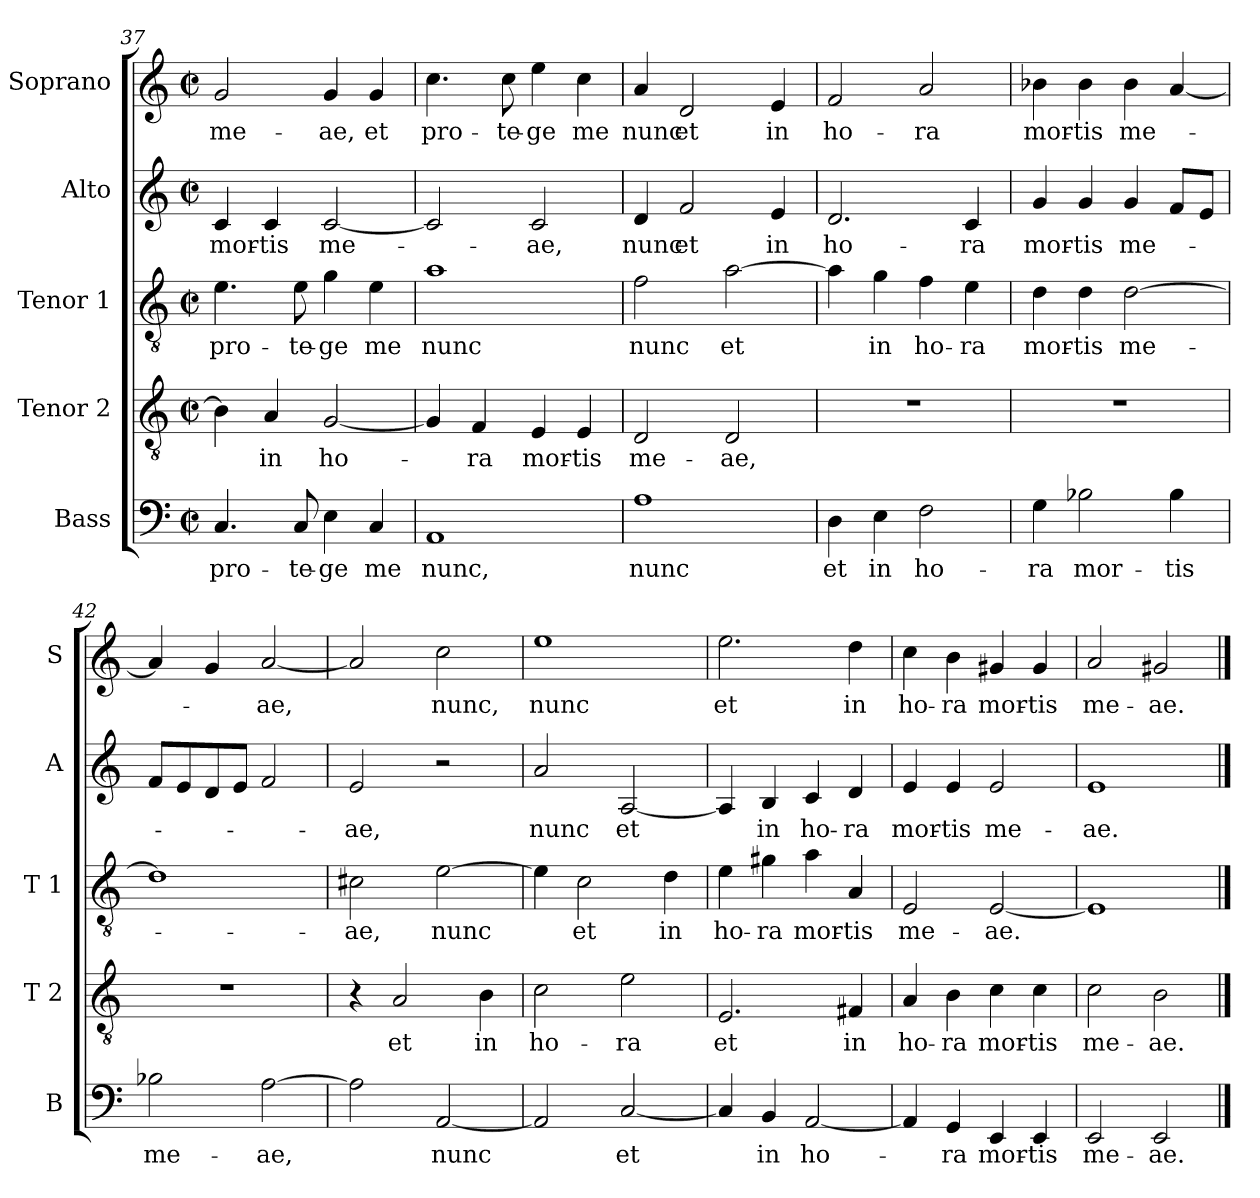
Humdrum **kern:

**kern	**text	**kern	**text	**kern	**text	**kern	**text	**kern	**text
*part5	*part5	*part4	*part4	*part3	*part3	*part2	*part2	*part1	*part1
*staff5	*staff5	*staff4	*staff4	*staff3	*staff3	*staff2	*staff2	*staff1	*staff1
*I"Bass	*	*I"Tenor 2	*	*I"Tenor 1	*	*I"Alto	*	*I"Soprano	*
*I'B	*	*I'T 2	*	*I'T 1	*	*I'A	*	*I'S	*
!!LO:LB:g=z
*clefF4	*	*clefGv2	*	*clefGv2	*	*clefG2	*	*clefG2	*
*k[]	*	*k[]	*	*k[]	*	*k[]	*	*k[]	*
*C:	*	*C:	*	*C:	*	*C:	*	*C:	*
*M2/2	*	*M2/2	*	*M2/2	*	*M2/2	*	*M2/2	*
*met(c|)	*	*met(c|)	*	*met(c|)	*	*met(c|)	*	*met(c|)	*
=37	=37	=37	=37	=37	=37	=37	=37	=37	=37
4.C/	pro-	4B\]	.	4.e\	pro-	4c/	mor-	2g/	me-
.	.	4A/	in	.	.	4c/	-tis	.	.
8C/	-te-	.	.	8e\	-te-	.	.	.	.
4E\	-ge	[2G/	ho-	4g\	-ge	[2c/	me-	4g/	-ae,
4C/	me	.	.	4e\	me	.	.	4g/	et
=38	=38	=38	=38	=38	=38	=38	=38	=38	=38
1AA	nunc,	4G/]	.	1a	nunc	2c/]	.	4.cc\	pro-
.	.	4F/	-ra	.	.	.	.	.	.
.	.	.	.	.	.	.	.	8cc\	-te-
.	.	4E/	mor-	.	.	2c/	-ae,	4ee\	-ge
.	.	4E/	-tis	.	.	.	.	4cc\	me
=39	=39	=39	=39	=39	=39	=39	=39	=39	=39
1A	nunc	2D/	me-	2f\	nunc	4d/	nunc	4a/	nunc
.	.	.	.	.	.	2f/	et	2d/	et
.	.	2D/	-ae,	[2a\	et	.	.	.	.
.	.	.	.	.	.	4e/	in	4e/	in
=40	=40	=40	=40	=40	=40	=40	=40	=40	=40
4D\	et	1r	.	4a\]	.	2.d/	ho-	2f/	ho-
4E\	in	.	.	4g\	in	.	.	.	.
2F\	ho-	.	.	4f\	ho-	.	.	2a/	-ra
.	.	.	.	4e\	-ra	4c/	-ra	.	.
=41	=41	=41	=41	=41	=41	=41	=41	=41	=41
4G\	-ra	1r	.	4d\	mor-	4g/	mor-	4b-X\	mor-
2B-X\	mor-	.	.	4d\	-tis	4g/	-tis	4b-\	-tis
.	.	.	.	[2d\	me-	4g/	me-	4b-\	me-
4B-\	-tis	.	.	.	.	8f/L	.	[4a/	.
.	.	.	.	.	.	8e/J	.	.	.
!!LO:PB:g=z
=42	=42	=42	=42	=42	=42	=42	=42	=42	=42
2B-X\	me-	1r	.	1d]	.	8f/L	.	4a/]	.
.	.	.	.	.	.	8e/	.	.	.
.	.	.	.	.	.	8d/	.	4g/	.
.	.	.	.	.	.	8e/J	.	.	.
[2A\	-ae,	.	.	.	.	2f/	.	[2a/	-ae,
=43	=43	=43	=43	=43	=43	=43	=43	=43	=43
2A\]	.	4r	.	2c#X\	-ae,	2e/	-ae,	2a/]	.
.	.	2A/	et	.	.	.	.	.	.
[2AA/	nunc	.	.	[2e\	nunc	2r	.	2cc\	nunc,
.	.	4B\	in	.	.	.	.	.	.
=44	=44	=44	=44	=44	=44	=44	=44	=44	=44
2AA/]	.	2c\	ho-	4e\]	.	2a/	nunc	1ee	nunc
.	.	.	.	2c\	et	.	.	.	.
[2C/	et	2e\	-ra	.	.	[2A/	et	.	.
.	.	.	.	4d\	in	.	.	.	.
=45	=45	=45	=45	=45	=45	=45	=45	=45	=45
4C/]	.	2.E/	et	4e\	ho-	4A/]	.	2.ee\	et
4BB/	in	.	.	4g#X\	-ra	4B/	in	.	.
[2AA/	ho-	.	.	4a\	mor-	4c/	ho-	.	.
.	.	4F#X/	in	4A/	-tis	4d/	-ra	4dd\	in
=46	=46	=46	=46	=46	=46	=46	=46	=46	=46
4AA/]	.	4A/	ho-	2E/	me-	4e/	mor-	4cc\	ho-
4GG/	-ra	4B\	-ra	.	.	4e/	-tis	4b\	-ra
4EE/	mor-	4c\	mor-	[2E/	-ae.	2e/	me-	4g#X/	mor-
4EE/	-tis	4c\	-tis	.	.	.	.	4g#/	-tis
=47	=47	=47	=47	=47	=47	=47	=47	=47	=47
2EE/	me-	2c\	me-	1E]	.	1e	-ae.	2a/	me-
2EE/	-ae.	2B\	-ae.	.	.	.	.	2g#X/	-ae.
==	==	==	==	==	==	==	==	==	==
*-	*-	*-	*-	*-	*-	*-	*-	*-	*-
